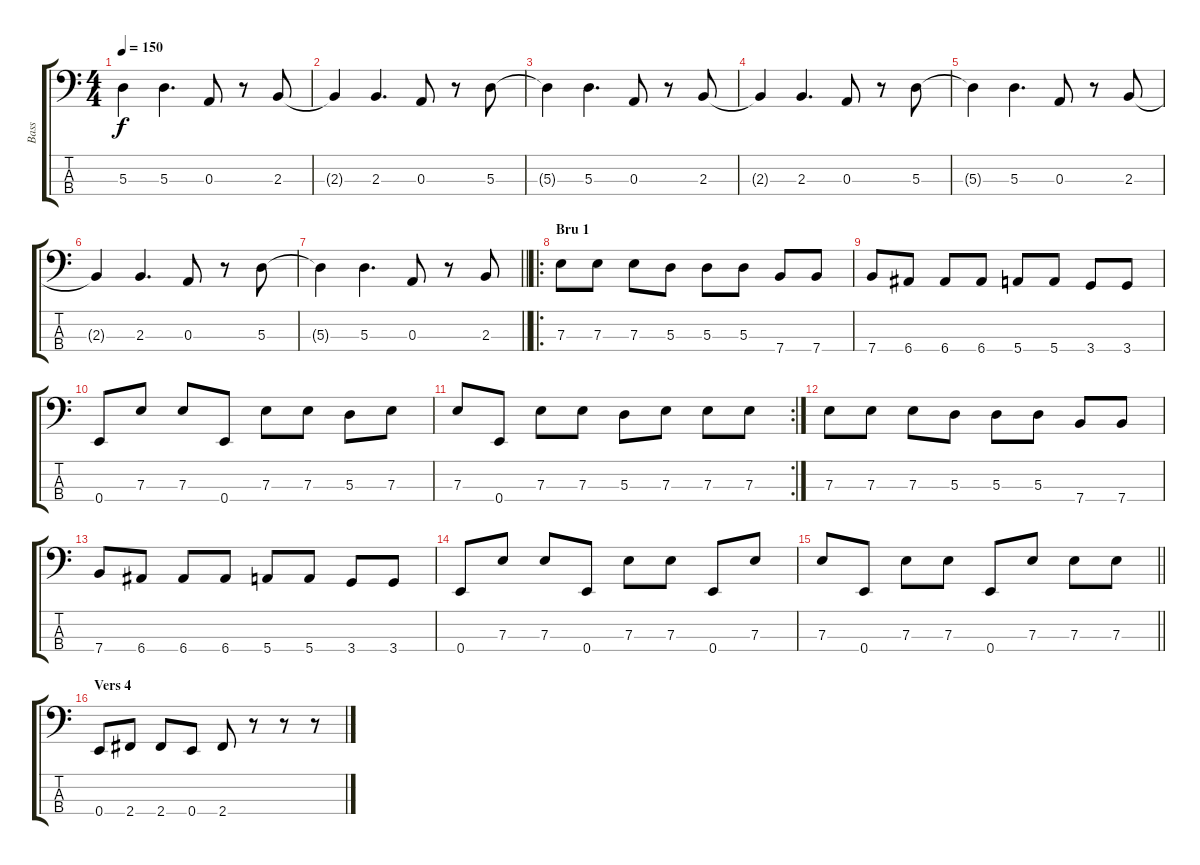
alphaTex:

\track ("Bass" "Bass") {instrument electricbassfinger}
\staff {score tabs}
\tuning (G2 D2 A1 E1) {hide}
\ts (4 4)
\tempo 150
\clef f4
\ks c
5.3{t}.4{dy f} 5.3.4{d} 0.3.8 r.8 2.3.8 |
2.3{t}.4 2.3.4{d} 0.3.8 r.8 5.3.8 |
5.3{t}.4 5.3.4{d} 0.3.8 r.8 2.3.8 |
2.3{t}.4 2.3.4{d} 0.3.8 r.8 5.3.8 |
5.3{t}.4 5.3.4{d} 0.3.8 r.8 2.3.8 |
2.3{t}.4 2.3.4{d} 0.3.8 r.8 5.3.8 |
\barLineRight lightlight
5.3{t}.4 5.3.4{d} 0.3.8 r.8 2.3.8 |
\ro
\section ("" "Bru 1")
7.3.8 7.3.8 7.3.8 5.3.8 5.3.8 5.3.8 7.4.8 7.4.8 |
7.4.8 6.4.8 6.4.8 6.4.8 5.4.8 5.4.8 3.4.8 3.4.8 |
0.4.8 7.3.8 7.3.8 0.4.8 7.3.8 7.3.8 5.3.8 7.3.8 |
\rc 2
7.3.8 0.4.8 7.3.8 7.3.8 5.3.8 7.3.8 7.3.8 7.3.8 |
7.3.8 7.3.8 7.3.8 5.3.8 5.3.8 5.3.8 7.4.8 7.4.8 |
7.4.8 6.4.8 6.4.8 6.4.8 5.4.8 5.4.8 3.4.8 3.4.8 |
0.4.8 7.3.8 7.3.8 0.4.8 7.3.8 7.3.8 0.4.8 7.3.8 |
\barLineRight lightlight
7.3.8 0.4.8 7.3.8 7.3.8 0.4.8 7.3.8 7.3.8 7.3.8 |
\section ("" "Vers 4")
0.4.8 2.4.8 2.4.8 0.4.8 2.4.8 r.8 r.8 r.8
